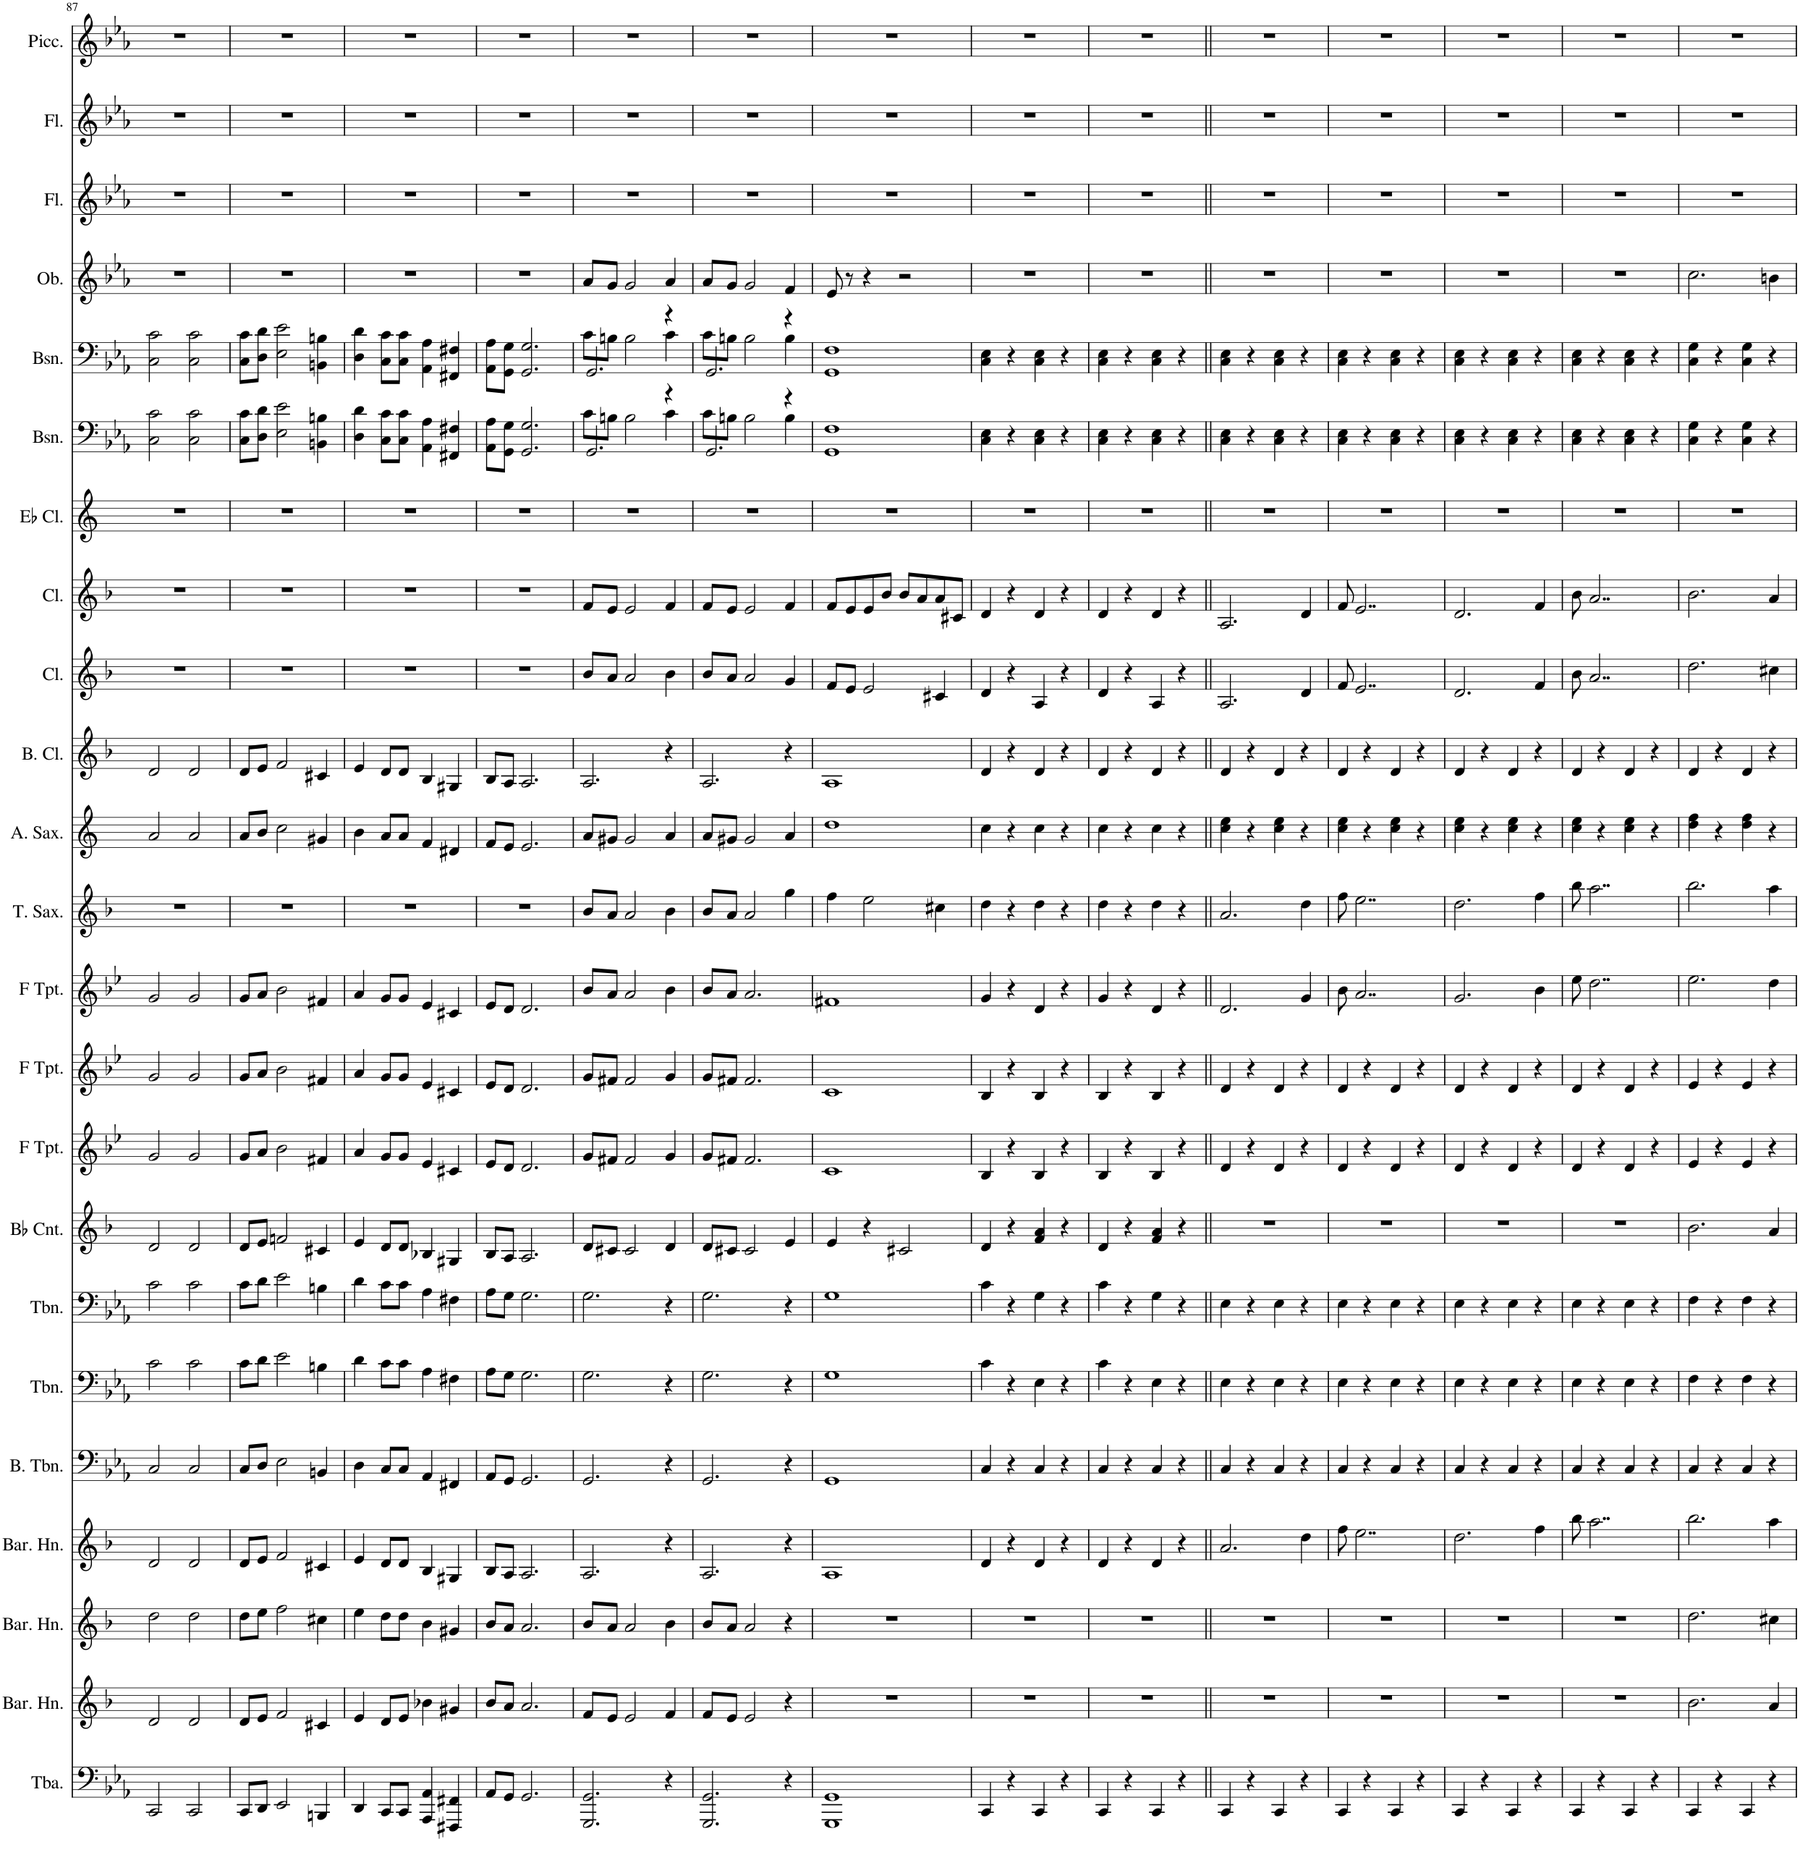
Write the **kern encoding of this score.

**kern	**kern	**kern	**kern	**kern	**kern	**kern	**kern	**kern	**kern	**kern	**kern	**kern	**kern	**kern	**kern	**kern	**kern	**kern	**kern	**kern	**kern	**kern
*part23	*part22	*part21	*part20	*part19	*part18	*part17	*part16	*part15	*part14	*part13	*part12	*part11	*part10	*part9	*part8	*part7	*part6	*part5	*part4	*part3	*part2	*part1
*staff23	*staff22	*staff21	*staff20	*staff19	*staff18	*staff17	*staff16	*staff15	*staff14	*staff13	*staff12	*staff11	*staff10	*staff9	*staff8	*staff7	*staff6	*staff5	*staff4	*staff3	*staff2	*staff1
*I"Tuba	*I"Baritone Horn stem 4	*I"Baritone Horn stem 3	*I"Baritone Horn stem 2	*I"Bass Trombone	*I"Trombone	*I"Trombone	*I"Bb Cornet	*I"F Trumpet	*I"F Trumpet	*I"F Trumpet	*I"Tenor Saxophone	*I"Alto Saxophone	*I"Bass Clarinet	*I"Clarinet	*I"Clarinet	*I"Eb Clarinet	*I"Bassoon	*I"Bassoon	*I"Oboe	*I"Flute	*I"Flute	*I"Piccolo
*I'Tba.	*I'Bar. Hn.	*I'Bar. Hn.	*I'Bar. Hn.	*I'B. Tbn.	*I'Tbn.	*I'Tbn.	*I'Bb Cnt.	*I'F Tpt.	*I'F Tpt.	*I'F Tpt.	*I'T. Sax.	*I'A. Sax.	*I'B. Cl.	*I'Cl.	*I'Cl.	*I'Eb Cl.	*I'Bsn.	*I'Bsn.	*I'Ob.	*I'Fl.	*I'Fl.	*I'Picc.
!!LO:PB:g=z
*clefF4	*clefG2	*clefG2	*clefG2	*clefF4	*clefF4	*clefF4	*clefG2	*clefG2	*clefG2	*clefG2	*clefG2	*clefG2	*clefG2	*clefG2	*clefG2	*clefG2	*clefF4	*clefF4	*clefG2	*clefG2	*clefG2	*clefG2
*	*Trd8c14	*Trd8c14	*Trd8c14	*	*	*	*Trd1c2	*Trd-3c-5	*Trd-3c-5	*Trd-3c-5	*Trd8c14	*Trd5c9	*Trd8c14	*Trd1c2	*Trd1c2	*Trd-2c-3	*	*	*	*	*	*Trd-7c-12
*k[b-e-a-]	*k[b-]	*k[b-]	*k[b-]	*k[b-e-a-]	*k[b-e-a-]	*k[b-e-a-]	*k[b-]	*k[b-e-]	*k[b-e-]	*k[b-e-]	*k[b-]	*k[]	*k[b-]	*k[b-]	*k[b-]	*k[]	*k[b-e-a-]	*k[b-e-a-]	*k[b-e-a-]	*k[b-e-a-]	*k[b-e-a-]	*k[b-e-a-]
*M2/2	*M2/2	*M2/2	*M2/2	*M2/2	*M2/2	*M2/2	*M2/2	*M2/2	*M2/2	*M2/2	*M2/2	*M2/2	*M2/2	*M2/2	*M2/2	*M2/2	*M2/2	*M2/2	*M2/2	*M2/2	*M2/2	*M2/2
*met(c|)	*met(c|)	*met(c|)	*met(c|)	*met(c|)	*met(c|)	*met(c|)	*met(c|)	*met(c|)	*met(c|)	*met(c|)	*met(c|)	*met(c|)	*met(c|)	*met(c|)	*met(c|)	*met(c|)	*met(c|)	*met(c|)	*met(c|)	*met(c|)	*met(c|)	*met(c|)
=87	=87	=87	=87	=87	=87	=87	=87	=87	=87	=87	=87	=87	=87	=87	=87	=87	=87	=87	=87	=87	=87	=87
2CC/	2d/	2dd\	2d/	2C/	2c\	2c\	2d/	2g/	2g/	2g/	1r	2a/	2d/	1r	1r	1r	2C\ 2c\	2C\ 2c\	1r	1r	1r	1r
2CC/	2d/	2dd\	2d/	2C/	2c\	2c\	2d/	2g/	2g/	2g/	.	2a/	2d/	.	.	.	2C\ 2c\	2C\ 2c\	.	.	.	.
=88	=88	=88	=88	=88	=88	=88	=88	=88	=88	=88	=88	=88	=88	=88	=88	=88	=88	=88	=88	=88	=88	=88
8CC/L	8d/L	8dd\L	8d/L	8C/L	8c\L	8c\L	8d/L	8g/L	8g/L	8g/L	1r	8a/L	8d/L	1r	1r	1r	8C\ 8c\L	8C\ 8c\L	1r	1r	1r	1r
8DD/J	8e/J	8ee\J	8e/J	8D/J	8d\J	8d\J	8e/J	8a/J	8a/J	8a/J	.	8b/J	8e/J	.	.	.	8D\ 8d\J	8D\ 8d\J	.	.	.	.
2EE-/	2f/	2ff\	2f/	2E-\	2e-\	2e-\	2fn/	2b-\	2b-\	2b-\	.	2cc\	2f/	.	.	.	2E-\ 2e-\	2E-\ 2e-\	.	.	.	.
4BBBn/	4c#X/	4cc#X\	4c#X/	4BBn/	4Bn\	4Bn\	4c#X/	4f#X/	4f#X/	4f#X/	.	4g#X/	4c#X/	.	.	.	4BBn\ 4Bn\	4BBn\ 4Bn\	.	.	.	.
=89	=89	=89	=89	=89	=89	=89	=89	=89	=89	=89	=89	=89	=89	=89	=89	=89	=89	=89	=89	=89	=89	=89
4DD/	4e/	4ee\	4e/	4D\	4d\	4d\	4e/	4a/	4a/	4a/	1r	4b\	4e/	1r	1r	1r	4D\ 4d\	4D\ 4d\	1r	1r	1r	1r
8CC/L	8d/L	8dd\L	8d/L	8C/L	8c\L	8c\L	8d/L	8g/L	8g/L	8g/L	.	8a/L	8d/L	.	.	.	8C\ 8c\L	8C\ 8c\L	.	.	.	.
8CC/J	8e/J	8dd\J	8d/J	8C/J	8c\J	8c\J	8d/J	8g/J	8g/J	8g/J	.	8a/J	8d/J	.	.	.	8C\ 8c\J	8C\ 8c\J	.	.	.	.
4AAA-/ 4AA-/	4b-X\	4b-\	4B-/	4AA-/	4A-\	4A-\	4B-X/	4e-/	4e-/	4e-/	.	4f/	4B-/	.	.	.	4AA-\ 4A-\	4AA-\ 4A-\	.	.	.	.
4FFF#X/ 4FF#X/	4g#X/	4g#X/	4G#X/	4FF#X/	4F#X\	4F#X\	4G#X/	4c#X/	4c#X/	4c#X/	.	4d#X/	4G#X/	.	.	.	4FF#X/ 4F#X/	4FF#X/ 4F#X/	.	.	.	.
=90	=90	=90	=90	=90	=90	=90	=90	=90	=90	=90	=90	=90	=90	=90	=90	=90	=90	=90	=90	=90	=90	=90
8AA-/L	8b-/L	8b-/L	8B-/L	8AA-/L	8A-\L	8A-\L	8B-/L	8e-/L	8e-/L	8e-/L	1r	8f/L	8B-/L	1r	1r	1r	8AA-\ 8A-\L	8AA-\ 8A-\L	1r	1r	1r	1r
8GG/J	8a/J	8a/J	8A/J	8GG/J	8G\J	8G\J	8A/J	8d/J	8d/J	8d/J	.	8e/J	8A/J	.	.	.	8GG\ 8G\J	8GG\ 8G\J	.	.	.	.
2.GG/	2.a/	2.a/	2.A/	2.GG/	2.G\	2.G\	2.A/	2.d/	2.d/	2.d/	.	2.e/	2.A/	.	.	.	2.GG/ 2.G/	2.GG/ 2.G/	.	.	.	.
=91	=91	=91	=91	=91	=91	=91	=91	=91	=91	=91	=91	=91	=91	=91	=91	=91	=91	=91	=91	=91	=91	=91
*	*	*	*	*	*	*	*	*	*	*	*	*	*	*	*	*	*^	*^	*	*	*	*
2.GGG/ 2.GG/	8f/L	8b-/L	2.A/	2.GG/	2.G\	2.G\	8d/L	8g/L	8g/L	8b-/L	8b-/L	8a/L	2.A/	8b-/L	8f/L	1r	2.GG/	8c\L	2.GG/	8c\L	8a-/L	1r	1r	1r
.	8e/J	8a/J	.	.	.	.	8c#X/J	8f#X/J	8f#X/J	8a/J	8a/J	8g#X/J	.	8a/J	8e/J	.	.	8Bn\J	.	8Bn\J	8g/J	.	.	.
.	2e/	2a/	.	.	.	.	2c#/	2f#/	2f#/	2a/	2a/	2g#/	.	2a/	2e/	.	.	2B\	.	2B\	2g/	.	.	.
4r	4f/	4b-\	4r	4r	4r	4r	4d/	4g/	4g/	4b-\	4b-\	4a/	4r	4b-\	4f/	.	4r	4c\	4r	4c\	4a-/	.	.	.
=92	=92	=92	=92	=92	=92	=92	=92	=92	=92	=92	=92	=92	=92	=92	=92	=92	=92	=92	=92	=92	=92	=92	=92	=92
2.GGG/ 2.GG/	8f/L	8b-/L	2.A/	2.GG/	2.G\	2.G\	8d/L	8g/L	8g/L	8b-/L	8b-/L	8a/L	2.A/	8b-/L	8f/L	1r	2.GG/	8c\L	2.GG/	8c\L	8a-/L	1r	1r	1r
.	8e/J	8a/J	.	.	.	.	8c#X/J	8f#X/J	8f#X/J	8a/J	8a/J	8g#X/J	.	8a/J	8e/J	.	.	8Bn\J	.	8Bn\J	8g/J	.	.	.
.	2e/	2a/	.	.	.	.	2c#/	2.f#/	2.f#/	2.a/	2a/	2g#/	.	2a/	2e/	.	.	2B\	.	2B\	2g/	.	.	.
4r	4r	4r	4r	4r	4r	4r	4e/	.	.	.	4gg\	4a/	4r	4g/	4f/	.	4r	4B\	4r	4B\	4f/	.	.	.
*	*	*	*	*	*	*	*	*	*	*	*	*	*	*	*	*	*v	*v	*	*	*	*	*	*
*	*	*	*	*	*	*	*	*	*	*	*	*	*	*	*	*	*	*v	*v	*	*	*	*
=93	=93	=93	=93	=93	=93	=93	=93	=93	=93	=93	=93	=93	=93	=93	=93	=93	=93	=93	=93	=93	=93	=93
1GGG 1GG	1r	1r	1A	1GG	1G	1G	4e/	1c	1c	1f#X	4ff\	1dd	1A	8f/L	8f/L	1r	1GG 1F	1GG 1F	8e-/	1r	1r	1r
.	.	.	.	.	.	.	.	.	.	.	.	.	.	8e/J	8e/	.	.	.	8r	.	.	.
.	.	.	.	.	.	.	4r	.	.	.	2ee\	.	.	2e/	8e/	.	.	.	4r	.	.	.
.	.	.	.	.	.	.	.	.	.	.	.	.	.	.	8b-/J	.	.	.	.	.	.	.
.	.	.	.	.	.	.	2c#X/	.	.	.	.	.	.	.	8b-/L	.	.	.	2r	.	.	.
.	.	.	.	.	.	.	.	.	.	.	.	.	.	.	8a/	.	.	.	.	.	.	.
.	.	.	.	.	.	.	.	.	.	.	4cc#X\	.	.	4c#X/	8a/	.	.	.	.	.	.	.
.	.	.	.	.	.	.	.	.	.	.	.	.	.	.	8c#X/J	.	.	.	.	.	.	.
=94	=94	=94	=94	=94	=94	=94	=94	=94	=94	=94	=94	=94	=94	=94	=94	=94	=94	=94	=94	=94	=94	=94
4CC/	1r	1r	4d/	4C/	4c\	4c\	4d/	4B-/	4B-/	4g/	4dd\	4cc\	4d/	4d/	4d/	1r	4C\ 4E-\	4C\ 4E-\	1r	1r	1r	1r
4r	.	.	4r	4r	4r	4r	4r	4r	4r	4r	4r	4r	4r	4r	4r	.	4r	4r	.	.	.	.
4CC/	.	.	4d/	4C/	4E-\	4G\	4f/ 4a/	4B-/	4B-/	4d/	4dd\	4cc\	4d/	4A/	4d/	.	4C\ 4E-\	4C\ 4E-\	.	.	.	.
4r	.	.	4r	4r	4r	4r	4r	4r	4r	4r	4r	4r	4r	4r	4r	.	4r	4r	.	.	.	.
=95	=95	=95	=95	=95	=95	=95	=95	=95	=95	=95	=95	=95	=95	=95	=95	=95	=95	=95	=95	=95	=95	=95
4CC/	1r	1r	4d/	4C/	4c\	4c\	4d/	4B-/	4B-/	4g/	4dd\	4cc\	4d/	4d/	4d/	1r	4C\ 4E-\	4C\ 4E-\	1r	1r	1r	1r
4r	.	.	4r	4r	4r	4r	4r	4r	4r	4r	4r	4r	4r	4r	4r	.	4r	4r	.	.	.	.
4CC/	.	.	4d/	4C/	4E-\	4G\	4f/ 4a/	4B-/	4B-/	4d/	4dd\	4cc\	4d/	4A/	4d/	.	4C\ 4E-\	4C\ 4E-\	.	.	.	.
4r	.	.	4r	4r	4r	4r	4r	4r	4r	4r	4r	4r	4r	4r	4r	.	4r	4r	.	.	.	.
=96||	=96||	=96||	=96||	=96||	=96||	=96||	=96||	=96||	=96||	=96||	=96||	=96||	=96||	=96||	=96||	=96||	=96||	=96||	=96||	=96||	=96||	=96||
4CC/	1r	1r	2.a/	4C/	4E-\	4E-\	1r	4d/	4d/	2.d/	2.a/	4cc\ 4ee\	4d/	2.A/	2.A/	1r	4C\ 4E-\	4C\ 4E-\	1r	1r	1r	1r
4r	.	.	.	4r	4r	4r	.	4r	4r	.	.	4r	4r	.	.	.	4r	4r	.	.	.	.
4CC/	.	.	.	4C/	4E-\	4E-\	.	4d/	4d/	.	.	4cc\ 4ee\	4d/	.	.	.	4C\ 4E-\	4C\ 4E-\	.	.	.	.
4r	.	.	4dd\	4r	4r	4r	.	4r	4r	4g/	4dd\	4r	4r	4d/	4d/	.	4r	4r	.	.	.	.
=97	=97	=97	=97	=97	=97	=97	=97	=97	=97	=97	=97	=97	=97	=97	=97	=97	=97	=97	=97	=97	=97	=97
4CC/	1r	1r	8ff\	4C/	4E-\	4E-\	1r	4d/	4d/	8b-\	8ff\	4cc\ 4ee\	4d/	8f/	8f/	1r	4C\ 4E-\	4C\ 4E-\	1r	1r	1r	1r
.	.	.	2..ee\	.	.	.	.	.	.	2..a/	2..ee\	.	.	2..e/	2..e/	.	.	.	.	.	.	.
4r	.	.	.	4r	4r	4r	.	4r	4r	.	.	4r	4r	.	.	.	4r	4r	.	.	.	.
4CC/	.	.	.	4C/	4E-\	4E-\	.	4d/	4d/	.	.	4cc\ 4ee\	4d/	.	.	.	4C\ 4E-\	4C\ 4E-\	.	.	.	.
4r	.	.	.	4r	4r	4r	.	4r	4r	.	.	4r	4r	.	.	.	4r	4r	.	.	.	.
=98	=98	=98	=98	=98	=98	=98	=98	=98	=98	=98	=98	=98	=98	=98	=98	=98	=98	=98	=98	=98	=98	=98
4CC/	1r	1r	2.dd\	4C/	4E-\	4E-\	1r	4d/	4d/	2.g/	2.dd\	4cc\ 4ee\	4d/	2.d/	2.d/	1r	4C\ 4E-\	4C\ 4E-\	1r	1r	1r	1r
4r	.	.	.	4r	4r	4r	.	4r	4r	.	.	4r	4r	.	.	.	4r	4r	.	.	.	.
4CC/	.	.	.	4C/	4E-\	4E-\	.	4d/	4d/	.	.	4cc\ 4ee\	4d/	.	.	.	4C\ 4E-\	4C\ 4E-\	.	.	.	.
4r	.	.	4ff\	4r	4r	4r	.	4r	4r	4b-\	4ff\	4r	4r	4f/	4f/	.	4r	4r	.	.	.	.
=99	=99	=99	=99	=99	=99	=99	=99	=99	=99	=99	=99	=99	=99	=99	=99	=99	=99	=99	=99	=99	=99	=99
4CC/	1r	1r	8bb-\	4C/	4E-\	4E-\	1r	4d/	4d/	8ee-\	8bb-\	4cc\ 4ee\	4d/	8b-\	8b-\	1r	4C\ 4E-\	4C\ 4E-\	1r	1r	1r	1r
.	.	.	2..aa\	.	.	.	.	.	.	2..dd\	2..aa\	.	.	2..a/	2..a/	.	.	.	.	.	.	.
4r	.	.	.	4r	4r	4r	.	4r	4r	.	.	4r	4r	.	.	.	4r	4r	.	.	.	.
4CC/	.	.	.	4C/	4E-\	4E-\	.	4d/	4d/	.	.	4cc\ 4ee\	4d/	.	.	.	4C\ 4E-\	4C\ 4E-\	.	.	.	.
4r	.	.	.	4r	4r	4r	.	4r	4r	.	.	4r	4r	.	.	.	4r	4r	.	.	.	.
=100	=100	=100	=100	=100	=100	=100	=100	=100	=100	=100	=100	=100	=100	=100	=100	=100	=100	=100	=100	=100	=100	=100
4CC/	2.b-\	2.dd\	2.bb-\	4C/	4F\	4F\	2.b-\	4e-/	4e-/	2.ee-\	2.bb-\	4dd\ 4ff\	4d/	2.dd\	2.b-\	1r	4C\ 4G\	4C\ 4G\	2.cc\	1r	1r	1r
4r	.	.	.	4r	4r	4r	.	4r	4r	.	.	4r	4r	.	.	.	4r	4r	.	.	.	.
4CC/	.	.	.	4C/	4F\	4F\	.	4e-/	4e-/	.	.	4dd\ 4ff\	4d/	.	.	.	4C\ 4G\	4C\ 4G\	.	.	.	.
4r	4a/	4cc#X\	4aa\	4r	4r	4r	4a/	4r	4r	4dd\	4aa\	4r	4r	4cc#X\	4a/	.	4r	4r	4bn\	.	.	.
=	=	=	=	=	=	=	=	=	=	=	=	=	=	=	=	=	=	=	=	=	=	=
*-	*-	*-	*-	*-	*-	*-	*-	*-	*-	*-	*-	*-	*-	*-	*-	*-	*-	*-	*-	*-	*-	*-
